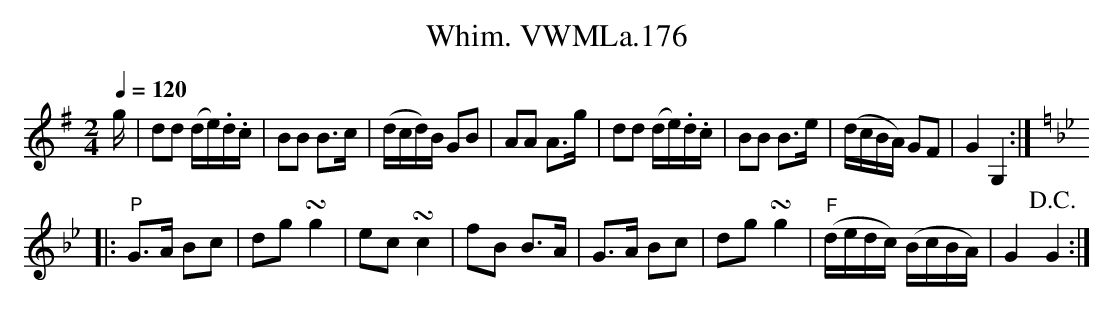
X:1
T:Whim. VWMLa.176
M:2/4
L:1/16
Q:1/4=120
K:G
g|d2d2 (de).d.c|B2B2 B3c|(dcd)B G2B2|A2A2 A3g|\
d2d2 (de).d.c|B2B2 B3e|(dcBA) G2F2|G4 G,4:|
K:Bb
|:"P"G3A B2c2|d2g2 !turn!g4|e2c2 !turn!c4|f2B2 B3A|\
G3A B2c2|d2g2 !turn!g4|"^F"(dedc) (BcBA)|G4 !D.C.!G4:|
